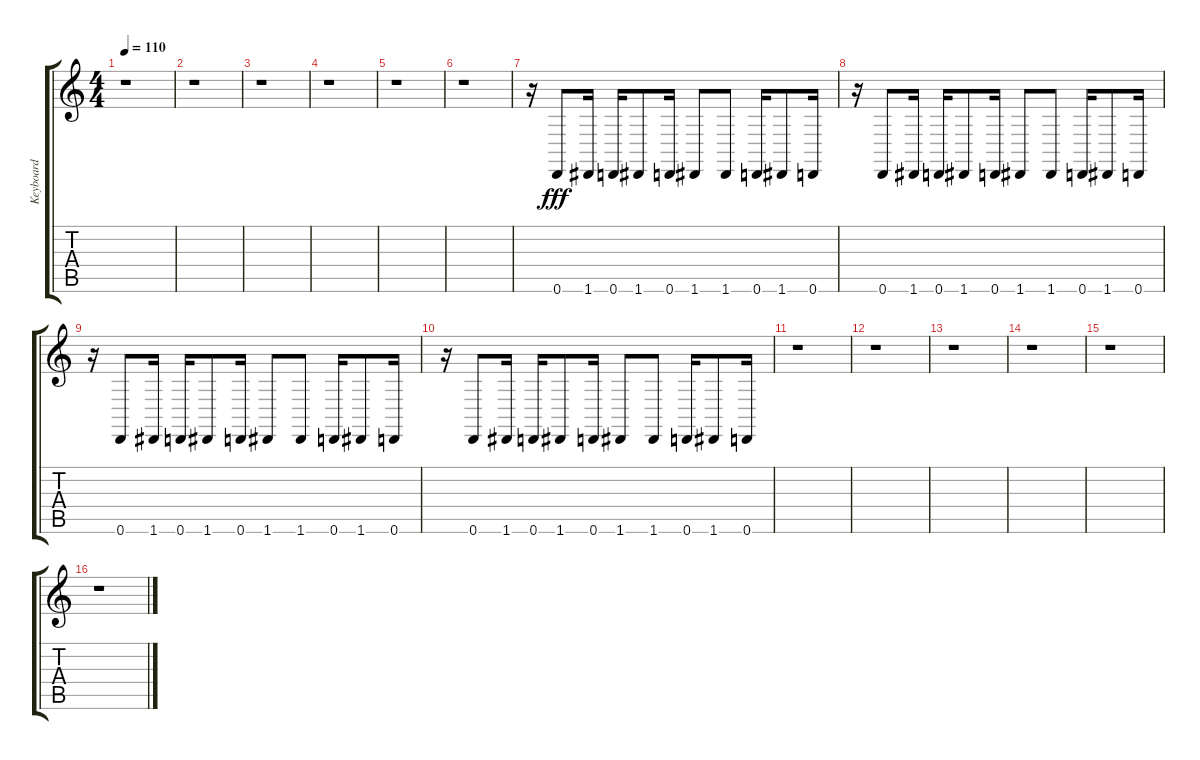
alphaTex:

\track ("Keyboard" "Keyboard") {instrument electricpiano1}
\staff {score tabs}
\tuning (E4 B3 G3 D3 A2 D2) {hide}
\ts (4 4)
\tempo 110
\clef g2
\ks c
r.1{dy fff} |
r.1 |
r.1 |
r.1 |
r.1 |
r.1 |
r.16 0.6.8 1.6.16 0.6.16 1.6.8 0.6.16 1.6.8 1.6.8 0.6.16 1.6.8 0.6.16 |
r.16 0.6.8 1.6.16 0.6.16 1.6.8 0.6.16 1.6.8 1.6.8 0.6.16 1.6.8 0.6.16 |
r.16 0.6.8 1.6.16 0.6.16 1.6.8 0.6.16 1.6.8 1.6.8 0.6.16 1.6.8 0.6.16 |
r.16 0.6.8 1.6.16 0.6.16 1.6.8 0.6.16 1.6.8 1.6.8 0.6.16 1.6.8 0.6.16 |
r.1 |
r.1 |
r.1 |
r.1 |
r.1 |
r.1
